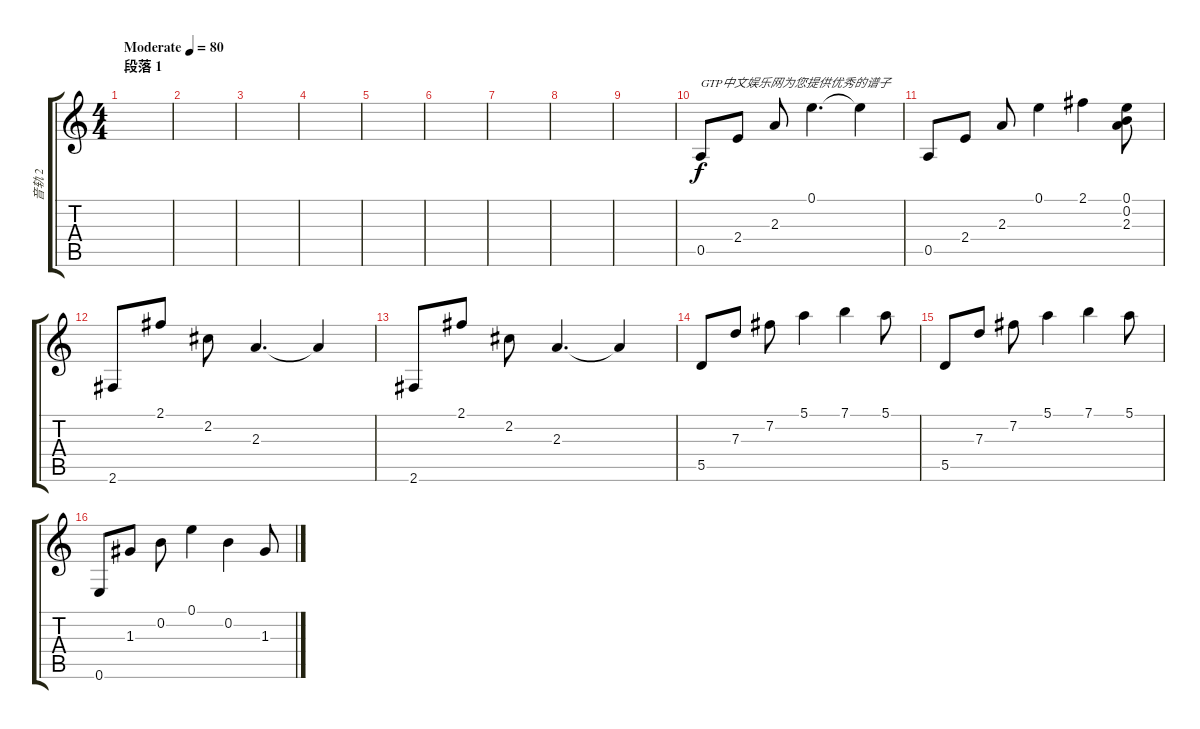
\track ("音轨 2" "音轨 2") {instrument acousticguitarsteel}
\staff {score tabs}
\tuning (E4 B3 G3 D3 A2 E2) {hide}
\ts (4 4)
\section ("" "段落 1")
\tempo (80 "Moderate")
\clef g2
\ks c
|
|
|
|
|
|
|
|
|
0.5.8{txt "GTP中文娱乐网为您提供优秀的谱子"} 2.4.8 2.3.8 0.1.4{d} 0.1{t}.4 |
0.5.8 2.4.8 2.3.8 0.1.4 2.1.4 (0.1 0.2 2.3).8 |
2.6.8 2.1.8 2.2.8 2.3.4{d} 2.3{t}.4 |
2.6.8 2.1.8 2.2.8 2.3.4{d} 2.3{t}.4 |
5.5.8 7.3.8 7.2.8 5.1.4 7.1.4 5.1.8 |
5.5.8 7.3.8 7.2.8 5.1.4 7.1.4 5.1.8 |
0.6.8 1.3.8 0.2.8 0.1.4 0.2.4 1.3.8
